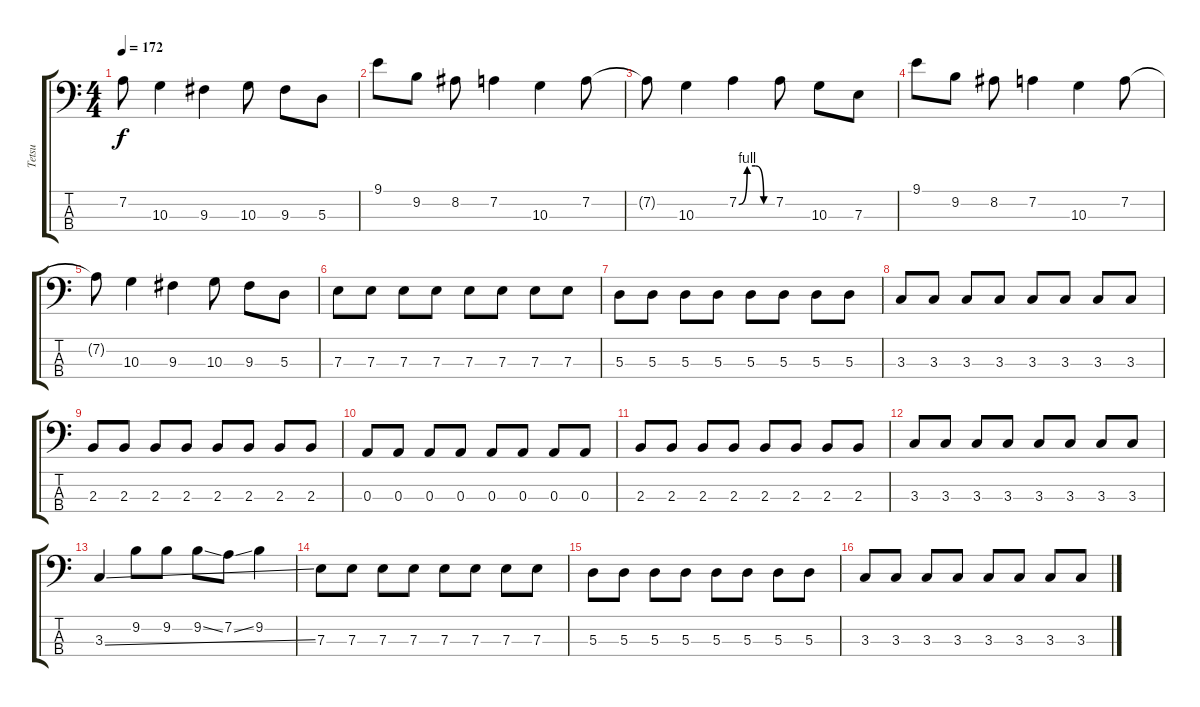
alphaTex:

\track ("Tetsu" "Tetsu") {instrument electricbasspick}
\staff {score tabs}
\tuning (G2 D2 A1 E1) {hide}
\ts (4 4)
\tempo 172
\clef f4
\ks c
7.2{t}.8{dy f} 10.3.4 9.3.4 10.3.8 9.3.8 5.3.8 |
9.1.8 9.2.8 8.2.8 7.2.4 10.3.4 7.2.8 |
7.2{t}.8 10.3.4 7.2{be (custom 0 0 15 4 30 4 45 0 60 0)}.4 7.2.8 10.3.8 7.3.8 |
9.1.8 9.2.8 8.2.8 7.2.4 10.3.4 7.2.8 |
7.2{t}.8 10.3.4 9.3.4 10.3.8 9.3.8 5.3.8 |
7.3.8 7.3.8 7.3.8 7.3.8 7.3.8 7.3.8 7.3.8 7.3.8 |
5.3.8 5.3.8 5.3.8 5.3.8 5.3.8 5.3.8 5.3.8 5.3.8 |
3.3.8 3.3.8 3.3.8 3.3.8 3.3.8 3.3.8 3.3.8 3.3.8 |
2.3.8 2.3.8 2.3.8 2.3.8 2.3.8 2.3.8 2.3.8 2.3.8 |
0.3.8 0.3.8 0.3.8 0.3.8 0.3.8 0.3.8 0.3.8 0.3.8 |
2.3.8 2.3.8 2.3.8 2.3.8 2.3.8 2.3.8 2.3.8 2.3.8 |
3.3.8 3.3.8 3.3.8 3.3.8 3.3.8 3.3.8 3.3.8 3.3.8 |
3.3{ss}.4 9.2.8 9.2.8 9.2{ss}.8 7.2{ss}.8 9.2.4 |
7.3.8 7.3.8 7.3.8 7.3.8 7.3.8 7.3.8 7.3.8 7.3.8 |
5.3.8 5.3.8 5.3.8 5.3.8 5.3.8 5.3.8 5.3.8 5.3.8 |
3.3.8 3.3.8 3.3.8 3.3.8 3.3.8 3.3.8 3.3.8 3.3.8
